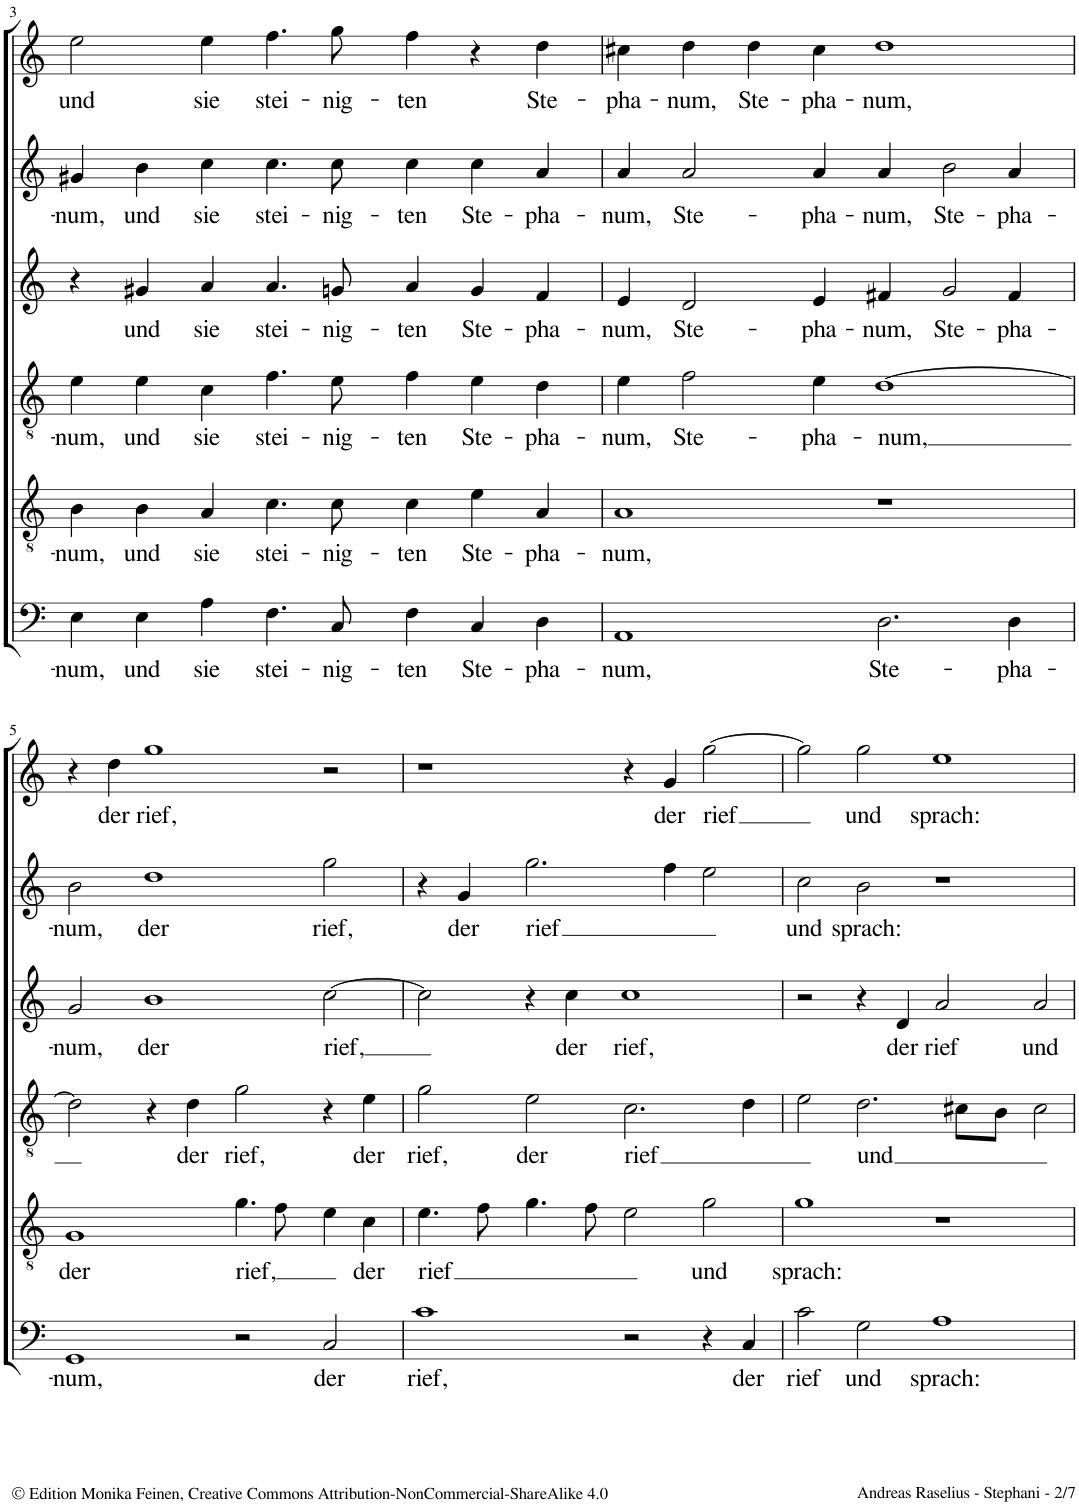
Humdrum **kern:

**kern	**text	**kern	**text	**kern	**text	**kern	**text	**kern	**text	**kern	**text
*part6	*part6	*part5	*part5	*part4	*part4	*part3	*part3	*part2	*part2	*part1	*part1
*staff6	*staff6	*staff5	*staff5	*staff4	*staff4	*staff3	*staff3	*staff2	*staff2	*staff1	*staff1
*I"Bassus	*	*I"Tenor	*	*I"Quintus	*	*I"Altus	*	*I"Sextus	*	*I"Cantus	*
!!LO:PB:g=z
*clefF4	*	*clefGv2	*	*clefGv2	*	*clefG2	*	*clefG2	*	*clefG2	*
*k[]	*	*k[]	*	*k[]	*	*k[]	*	*k[]	*	*k[]	*
*M4/2	*	*M4/2	*	*M4/2	*	*M4/2	*	*M4/2	*	*M4/2	*
*met(c)	*	*met(c)	*	*met(c)	*	*met(c)	*	*met(c)	*	*met(c)	*
=3	=3	=3	=3	=3	=3	=3	=3	=3	=3	=3	=3
!	!LO:LY:b	!	!LO:LY:b	!	!LO:LY:b	!	!	!	!LO:LY:b	!	!LO:LY:b
4E\	-num,	4B\	-num,	4e\	-num,	4r	.	4g#X/	-num,	2ee\	und
!	!LO:LY:b	!	!LO:LY:b	!	!LO:LY:b	!	!LO:LY:b	!	!LO:LY:b	!	!
4E\	und	4B\	und	4e\	und	4g#X/	und	4b\	und	.	.
!	!LO:LY:b	!	!LO:LY:b	!	!LO:LY:b	!	!LO:LY:b	!	!LO:LY:b	!	!LO:LY:b
4A\	sie	4A/	sie	4c\	sie	4a/	sie	4cc\	sie	4ee\	sie
!	!LO:LY:b	!	!LO:LY:b	!	!LO:LY:b	!	!LO:LY:b	!	!LO:LY:b	!	!LO:LY:b
4.F\	stei-	4.c\	stei-	4.f\	stei-	4.a/	stei-	4.cc\	stei-	4.ff\	stei-
!	!LO:LY:b	!	!LO:LY:b	!	!LO:LY:b	!	!LO:LY:b	!	!LO:LY:b	!	!LO:LY:b
8C/	-nig-	8c\	-nig-	8e\	-nig-	8gn/	-nig-	8cc\	-nig-	8gg\	-nig-
!	!LO:LY:b	!	!LO:LY:b	!	!LO:LY:b	!	!LO:LY:b	!	!LO:LY:b	!	!LO:LY:b
4F\	-ten	4c\	-ten	4f\	-ten	4a/	-ten	4cc\	-ten	4ff\	-ten
!	!LO:LY:b	!	!LO:LY:b	!	!LO:LY:b	!	!LO:LY:b	!	!LO:LY:b	!	!
4C/	Ste-	4e\	Ste-	4e\	Ste-	4g/	Ste-	4cc\	Ste-	4r	.
!	!LO:LY:b	!	!LO:LY:b	!	!LO:LY:b	!	!LO:LY:b	!	!LO:LY:b	!	!LO:LY:b
4D\	-pha-	4A/	-pha-	4d\	-pha-	4f/	-pha-	4a/	-pha-	4dd\	Ste-
=4	=4	=4	=4	=4	=4	=4	=4	=4	=4	=4	=4
!	!LO:LY:b	!	!LO:LY:b	!	!LO:LY:b	!	!LO:LY:b	!	!LO:LY:b	!	!LO:LY:b
1AA	num,	1A	num,	4e\	num,	4e/	num,	4a/	num,	4cc#X\	pha-
!	!	!	!	!	!LO:LY:b	!	!LO:LY:b	!	!LO:LY:b	!	!LO:LY:b
.	.	.	.	2f\	Ste-	2d/	Ste-	2a/	Ste-	4dd\	-num,
!	!	!	!	!	!	!	!	!	!	!	!LO:LY:b
.	.	.	.	.	.	.	.	.	.	4dd\	Ste-
!	!	!	!	!	!LO:LY:b	!	!LO:LY:b	!	!LO:LY:b	!	!LO:LY:b
.	.	.	.	4e\	-pha-	4e/	-pha-	4a/	-pha-	4cc#\	-pha-
!	!LO:LY:b	!	!	!	!LO:LY:b	!	!LO:LY:b	!	!LO:LY:b	!	!LO:LY:b
2.D\	Ste-	1r	.	[1d	-num,	4f#X/	-num,	4a/	-num,	1dd	-num,
!	!	!	!	!	!	!	!LO:LY:b	!	!LO:LY:b	!	!
.	.	.	.	.	.	2g/	Ste-	2b\	Ste-	.	.
!	!LO:LY:b	!	!	!	!	!	!LO:LY:b	!	!LO:LY:b	!	!
4D\	-pha-	.	.	.	.	4f#/	-pha-	4a/	-pha-	.	.
!!LO:LB:g=z
=5	=5	=5	=5	=5	=5	=5	=5	=5	=5	=5	=5
!	!LO:LY:b	!	!LO:LY:b	!	!	!	!LO:LY:b	!	!LO:LY:b	!	!
1GG	-num,	1G	der	2d\]	.	2g/	-num,	2b\	-num,	4r	.
!	!	!	!	!	!	!	!	!	!	!	!LO:LY:b
.	.	.	.	.	.	.	.	.	.	4dd\	der
!	!	!	!	!	!	!	!LO:LY:b	!	!LO:LY:b	!	!LO:LY:b
.	.	.	.	4r	.	1b	der	1dd	der	1gg	rief,
!	!	!	!	!	!LO:LY:b	!	!	!	!	!	!
.	.	.	.	4d\	der	.	.	.	.	.	.
!	!	!	!LO:LY:b	!	!LO:LY:b	!	!	!	!	!	!
2r	.	4.g\	rief,	2g\	rief,	.	.	.	.	.	.
.	.	8f\	.	.	.	.	.	.	.	.	.
!	!LO:LY:b	!	!	!	!	!	!LO:LY:b	!	!LO:LY:b	!	!
2C/	der	4e\	.	4r	.	[2cc\	rief,	2gg\	rief,	2r	.
!	!	!	!LO:LY:b	!	!LO:LY:b	!	!	!	!	!	!
.	.	4c\	der	4e\	der	.	.	.	.	.	.
=6	=6	=6	=6	=6	=6	=6	=6	=6	=6	=6	=6
!	!LO:LY:b	!	!LO:LY:b	!	!LO:LY:b	!	!	!	!	!	!
1c	rief,	4.e\	rief	2g\	rief,	2cc\]	.	4r	.	1r	.
!	!	!	!	!	!	!	!	!	!LO:LY:b	!	!
.	.	.	.	.	.	.	.	4g/	der	.	.
.	.	8f\	.	.	.	.	.	.	.	.	.
!	!	!	!	!	!LO:LY:b	!	!	!	!LO:LY:b	!	!
.	.	4.g\	.	2e\	der	4r	.	2.gg\	rief	.	.
!	!	!	!	!	!	!	!LO:LY:b	!	!	!	!
.	.	.	.	.	.	4cc\	der	.	.	.	.
.	.	8f\	.	.	.	.	.	.	.	.	.
!	!	!	!	!	!LO:LY:b	!	!LO:LY:b	!	!	!	!
2r	.	2e\	.	2.c\	rief	1cc	rief,	.	.	4r	.
!	!	!	!	!	!	!	!	!	!	!	!LO:LY:b
.	.	.	.	.	.	.	.	4ff\	.	4g/	der
!	!	!	!LO:LY:b	!	!	!	!	!	!	!	!LO:LY:b
4r	.	2g\	und	.	.	.	.	2ee\	.	[2gg\	rief
!	!LO:LY:b	!	!	!	!	!	!	!	!	!	!
4C/	der	.	.	4d\	.	.	.	.	.	.	.
=7	=7	=7	=7	=7	=7	=7	=7	=7	=7	=7	=7
!	!LO:LY:b	!	!LO:LY:b	!	!	!	!	!	!LO:LY:b	!	!
2c\	rief	1g	sprach:	2e\	.	2r	.	2cc\	und	2gg\]	.
!	!LO:LY:b	!	!	!	!LO:LY:b	!	!	!	!LO:LY:b	!	!LO:LY:b
2G\	und	.	.	2.d\	und	4r	.	2b\	sprach:	2gg\	und
!	!	!	!	!	!	!	!LO:LY:b	!	!	!	!
.	.	.	.	.	.	4d/	der	.	.	.	.
!	!LO:LY:b	!	!	!	!	!	!LO:LY:b	!	!	!	!LO:LY:b
1A	sprach:	1r	.	.	.	2a/	rief	1r	.	1ee	sprach:
.	.	.	.	8c#X\L	.	.	.	.	.	.	.
.	.	.	.	8B\J	.	.	.	.	.	.	.
!	!	!	!	!	!	!	!LO:LY:b	!	!	!	!
.	.	.	.	2c#\	.	2a/	und	.	.	.	.
=	=	=	=	=	=	=	=	=	=	=	=
*-	*-	*-	*-	*-	*-	*-	*-	*-	*-	*-	*-
